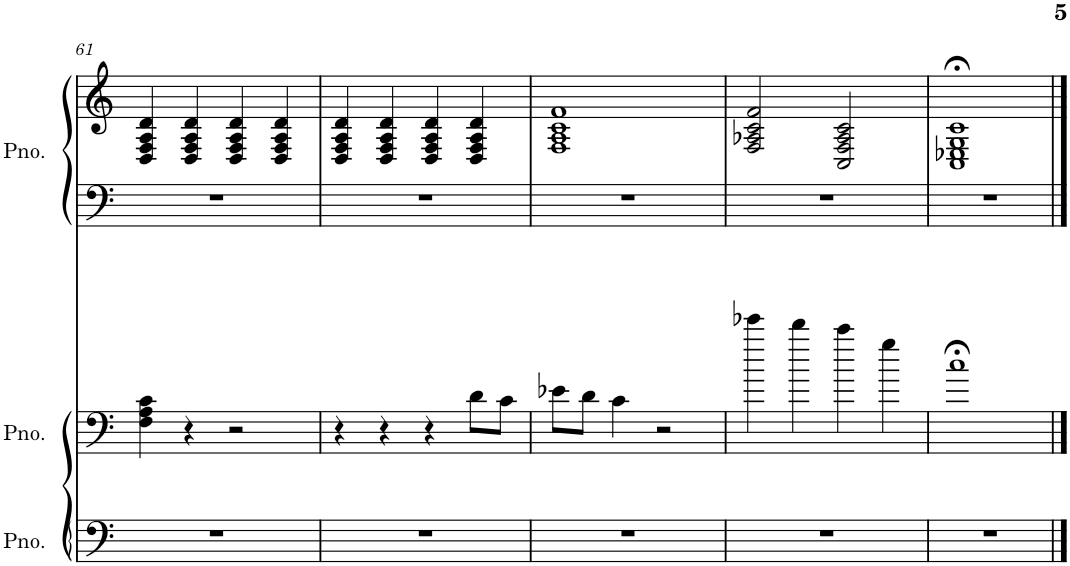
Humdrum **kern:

**kern	**kern	**kern	**kern
*part3	*part2	*part1	*part1
*staff4	*staff3	*staff2	*staff1
*I"Piano	*I"Piano	*I"Piano	*
*I'Pno.	*I'Pno.	*I'Pno.	*
!!LO:PB:g=z
*clefF4	*clefF4	*clefF4	*clefG2
*k[]	*k[]	*k[]	*k[]
*M4/4	*M4/4	*M4/4	*M4/4
=61	=61	=61	=61
1r	4F\ 4A\ 4c\	1r	4D/ 4F/ 4A/ 4d/
.	4r	.	4D/ 4F/ 4A/ 4d/
.	2r	.	4D/ 4F/ 4A/ 4d/
.	.	.	4D/ 4F/ 4A/ 4d/
=62	=62	=62	=62
1r	4r	1r	4D/ 4F/ 4A/ 4d/
.	4r	.	4D/ 4F/ 4A/ 4d/
.	4r	.	4D/ 4F/ 4A/ 4d/
.	8d\L	.	4D/ 4F/ 4A/ 4d/
.	8c\J	.	.
=63	=63	=63	=63
1r	8e-X\L	1r	1F 1A 1c 1f
.	8d\J	.	.
.	4c\	.	.
.	2r	.	.
=64	=64	=64	=64
1r	4eee-X\	1r	2F/ 2A-X/ 2c/ 2f/
.	4ddd\	.	.
.	4ccc\	.	2C/ 2F/ 2A-/ 2c/
.	4gg\	.	.
=65	=65	=65	=65
1r	1cc;<	1r	1C;< 1E-X;< 1G;< 1c;<
==	==	==	==
*-	*-	*-	*-
